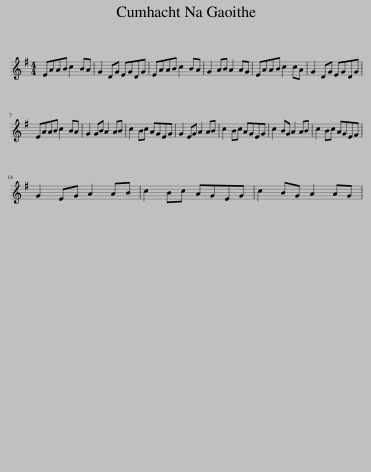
X:1
L:1/8
M:4/4
I:linebreak $
K:G
V:1 treble
V:1
 EAAB c2 BA | G2 DG EGDG | EAAB c2 BA | G2 AB A2 AG | EAAB c2 cA | %5
 G2 DG EGDG |$ EAAB c2 BA | G2 GB A2 AB | c2 Bc AGEG | G2 EG A2 AB | %10
 c2 Bc AGEG | c2 BG A2 AB | c2 Bc AGEF |$ G2 EG A2 AB | c2 Bc AGEG | %15
 c2 BG A2 AG | %16
